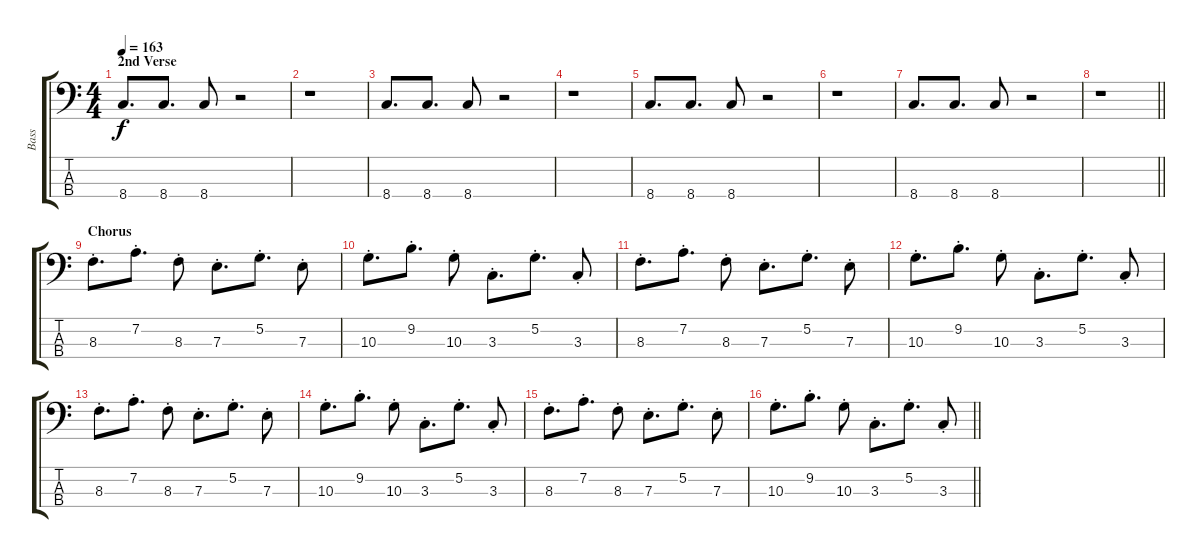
\track ("Bass" "Bass") {instrument electricbasspick}
\staff {score tabs}
\tuning (G2 D2 A1 E1) {hide}
\ts (4 4)
\section ("" "2nd Verse")
\tempo 163
\clef f4
\ks c
8.4.8{d dy f} 8.4.8{d} 8.4.8 r.2 |
r.1 |
8.4.8{d} 8.4.8{d} 8.4.8 r.2 |
r.1 |
8.4.8{d} 8.4.8{d} 8.4.8 r.2 |
r.1 |
8.4.8{d} 8.4.8{d} 8.4.8 r.2 |
\barLineRight lightlight
r.1 |
\section ("" "Chorus")
8.3{st}.8{d} 7.2{st}.8{d} 8.3{st}.8 7.3{st}.8{d} 5.2{st}.8{d} 7.3{st}.8 |
10.3{st}.8{d} 9.2{st}.8{d} 10.3{st}.8 3.3{st}.8{d} 5.2{st}.8{d} 3.3{st}.8 |
8.3{st}.8{d} 7.2{st}.8{d} 8.3{st}.8 7.3{st}.8{d} 5.2{st}.8{d} 7.3{st}.8 |
10.3{st}.8{d} 9.2{st}.8{d} 10.3{st}.8 3.3{st}.8{d} 5.2{st}.8{d} 3.3{st}.8 |
8.3{st}.8{d} 7.2{st}.8{d} 8.3{st}.8 7.3{st}.8{d} 5.2{st}.8{d} 7.3{st}.8 |
10.3{st}.8{d} 9.2{st}.8{d} 10.3{st}.8 3.3{st}.8{d} 5.2{st}.8{d} 3.3{st}.8 |
8.3{st}.8{d} 7.2{st}.8{d} 8.3{st}.8 7.3{st}.8{d} 5.2{st}.8{d} 7.3{st}.8 |
\barLineRight lightlight
10.3{st}.8{d} 9.2{st}.8{d} 10.3{st}.8 3.3{st}.8{d} 5.2{st}.8{d} 3.3{st}.8
